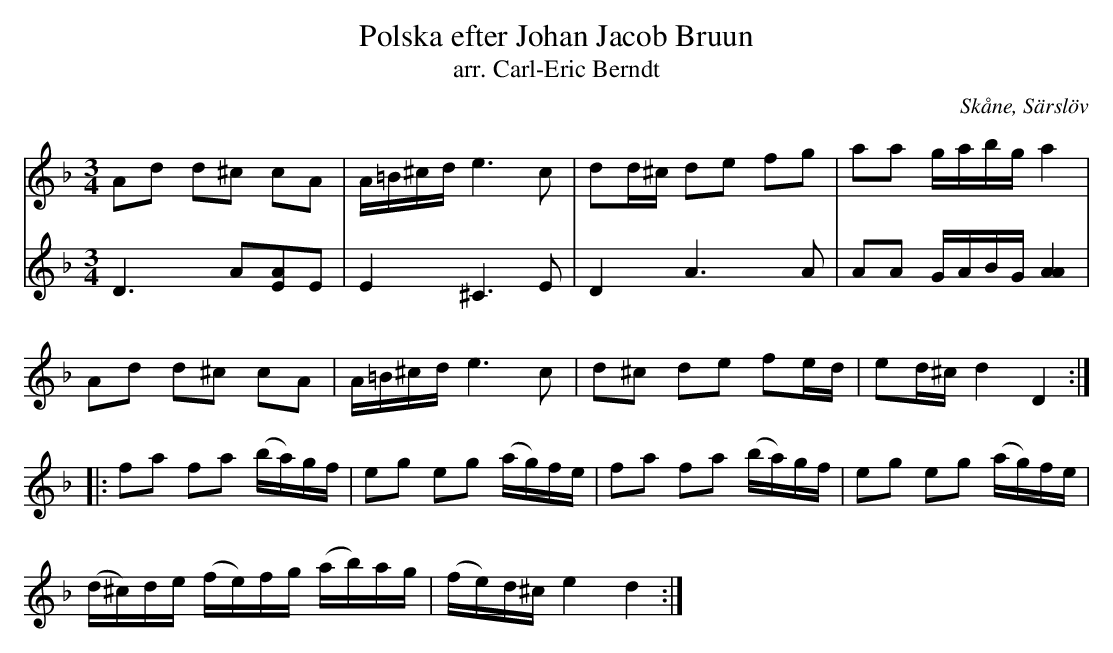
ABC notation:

X:1
T:Polska efter Johan Jacob Bruun
T:arr. Carl-Eric Berndt
O:Skåne, Särslöv
M:3/4
L:1/8
K:Dm
V:1
Ad d^c cA | A/=B/^c/d/ e2>c2 | dd/^c/ de fg | aa g/a/b/g/ a2 |
Ad d^c cA | A/=B/^c/d/ e2>c2 | d^c de fe/d/ | ed/^c/ d2 D2 ::
fa fa (b/a/)g/f/ | eg eg (a/g/)f/e/ | fa fa (b/a/)g/f/ | eg eg (a/g/)f/e/ |
(d/^c/)d/e/ (f/e/)f/g/ (a/b/)a/g/ | (f/e/)d/^c/ e2 d2 :|
V:3
D3 A[AE]E | E2 ^C3 E | D2 A2>A2 | AA G/A/B/G/ [A2A2] |
